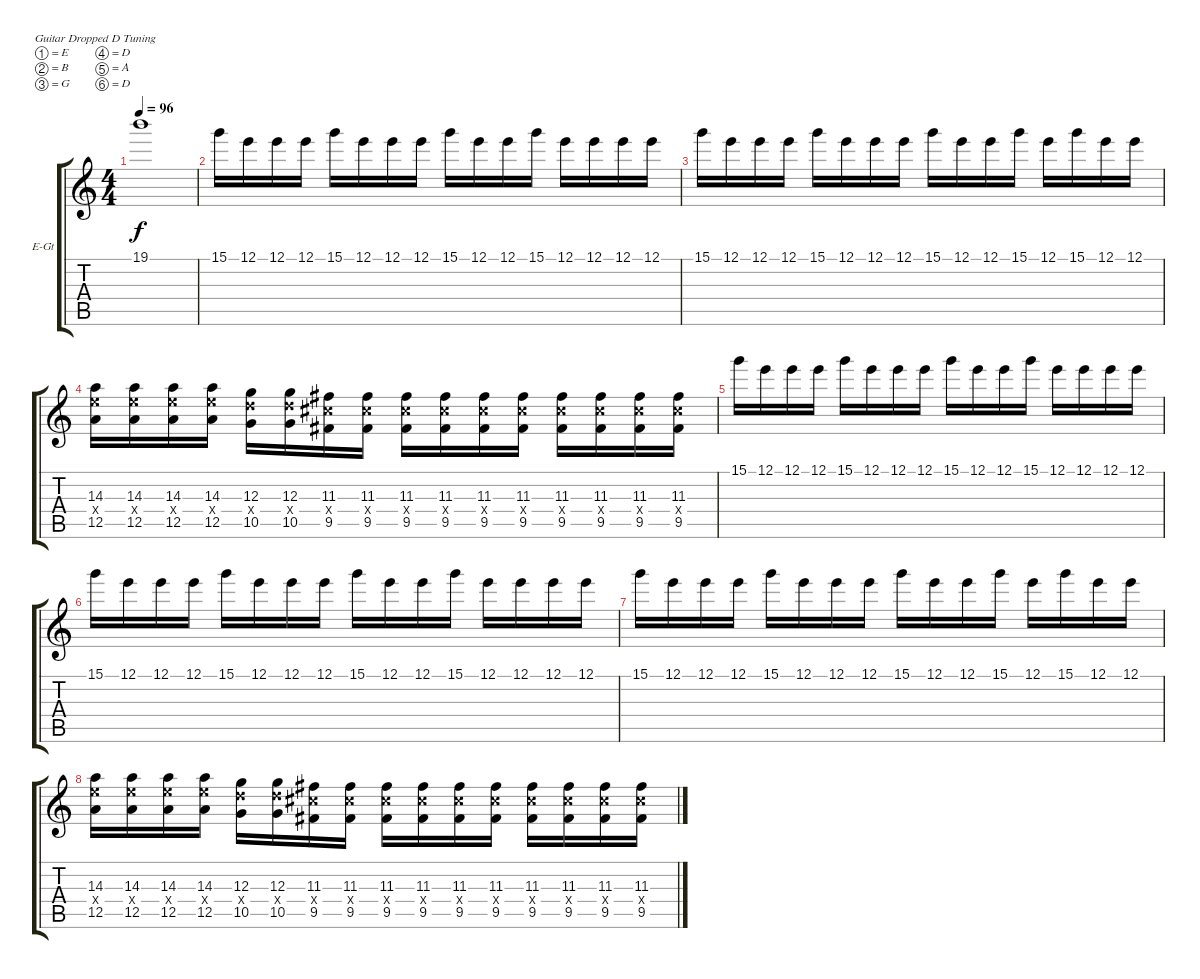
\bracketExtendMode groupsimilarinstruments
\firstSystemTrackNameOrientation horizontal
\otherSystemsTrackNameOrientation horizontal
\track ("Lead Guitar" "E-Gt") {instrument distortionguitar}
\staff {score tabs}
\tuning (E4 B3 G3 D3 A2 D2)
\ts (4 4)
\tempo 96
\clef g2
\ks c
19.1.1{dy f} |
15.1.16 12.1.16 12.1.16 12.1.16 15.1.16 12.1.16 12.1.16 12.1.16 15.1.16 12.1.16 12.1.16 15.1.16 12.1.16 12.1.16 12.1.16 12.1.16 |
15.1.16 12.1.16 12.1.16 12.1.16 15.1.16 12.1.16 12.1.16 12.1.16 15.1.16 12.1.16 12.1.16 15.1.16 12.1.16 15.1.16 12.1.16 12.1.16 |
(14.3 14.4{x} 12.5).16 (14.3 14.4{x} 12.5).16 (14.3 14.4{x} 12.5).16 (14.3 14.4{x} 12.5).16 (12.3 12.4{x} 10.5).16 (12.3 12.4{x} 10.5).16 (11.3 11.4{x} 9.5).16 (11.3 11.4{x} 9.5).16 (11.3 11.4{x} 9.5).16 (11.3 11.4{x} 9.5).16 (11.3 11.4{x} 9.5).16 (11.3 11.4{x} 9.5).16 (11.3 11.4{x} 9.5).16 (11.3 11.4{x} 9.5).16 (11.3 11.4{x} 9.5).16 (11.3 11.4{x} 9.5).16 |
15.1.16 12.1.16 12.1.16 12.1.16 15.1.16 12.1.16 12.1.16 12.1.16 15.1.16 12.1.16 12.1.16 15.1.16 12.1.16 12.1.16 12.1.16 12.1.16 |
15.1.16 12.1.16 12.1.16 12.1.16 15.1.16 12.1.16 12.1.16 12.1.16 15.1.16 12.1.16 12.1.16 15.1.16 12.1.16 12.1.16 12.1.16 12.1.16 |
15.1.16 12.1.16 12.1.16 12.1.16 15.1.16 12.1.16 12.1.16 12.1.16 15.1.16 12.1.16 12.1.16 15.1.16 12.1.16 15.1.16 12.1.16 12.1.16 |
(14.3 14.4{x} 12.5).16 (14.3 14.4{x} 12.5).16 (14.3 14.4{x} 12.5).16 (14.3 14.4{x} 12.5).16 (12.3 12.4{x} 10.5).16 (12.3 12.4{x} 10.5).16 (11.3 11.4{x} 9.5).16 (11.3 11.4{x} 9.5).16 (11.3 11.4{x} 9.5).16 (11.3 11.4{x} 9.5).16 (11.3 11.4{x} 9.5).16 (11.3 11.4{x} 9.5).16 (11.3 11.4{x} 9.5).16 (11.3 11.4{x} 9.5).16 (11.3 11.4{x} 9.5).16 (11.3 11.4{x} 9.5).16
